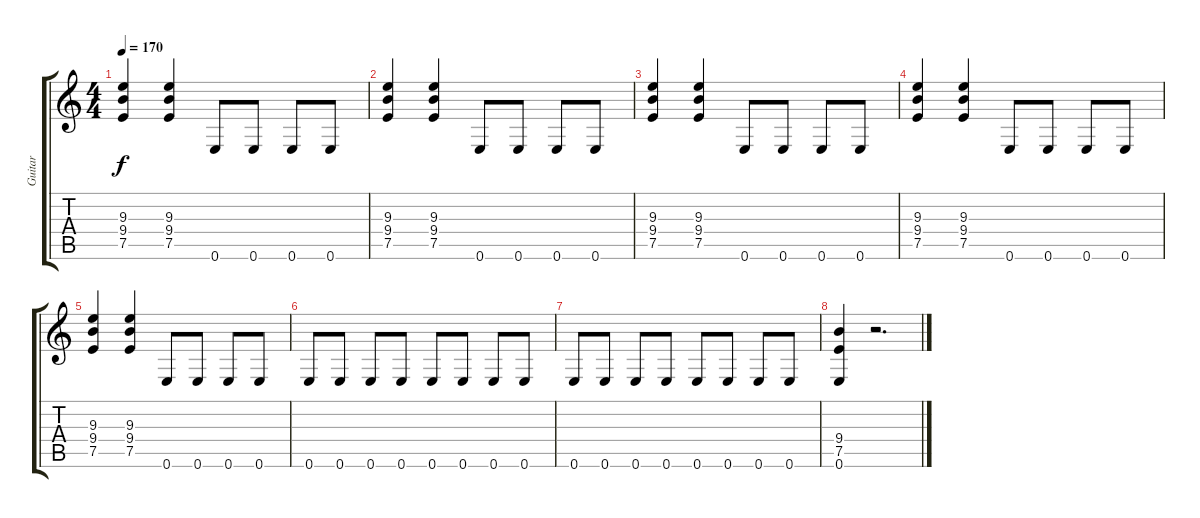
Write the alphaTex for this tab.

\track ("Guitar" "Guitar") {instrument distortionguitar}
\staff {score tabs}
\tuning (E4 B3 G3 D3 A2 E2) {hide}
\ts (4 4)
\tempo 170
\clef g2
\ks c
(9.3 9.4 7.5).4{dy f instrument distortionguitar} (9.3 9.4 7.5).4 0.6.8{instrument electricguitarmuted} 0.6.8 0.6.8 0.6.8 |
(9.3 9.4 7.5).4{instrument distortionguitar} (9.3 9.4 7.5).4 0.6.8{instrument electricguitarmuted} 0.6.8 0.6.8 0.6.8 |
(9.3 9.4 7.5).4{instrument distortionguitar} (9.3 9.4 7.5).4 0.6.8{instrument electricguitarmuted} 0.6.8 0.6.8 0.6.8 |
(9.3 9.4 7.5).4{instrument distortionguitar} (9.3 9.4 7.5).4 0.6.8{instrument electricguitarmuted} 0.6.8 0.6.8 0.6.8 |
(9.3 9.4 7.5).4{instrument distortionguitar} (9.3 9.4 7.5).4 0.6.8{instrument electricguitarmuted} 0.6.8 0.6.8 0.6.8 |
0.6.8{instrument distortionguitar} 0.6.8 0.6.8 0.6.8 0.6.8 0.6.8 0.6.8 0.6.8 |
0.6.8 0.6.8 0.6.8 0.6.8 0.6.8 0.6.8 0.6.8 0.6.8 |
(9.4 7.5 0.6).4{instrument distortionguitar} r.2{d}
